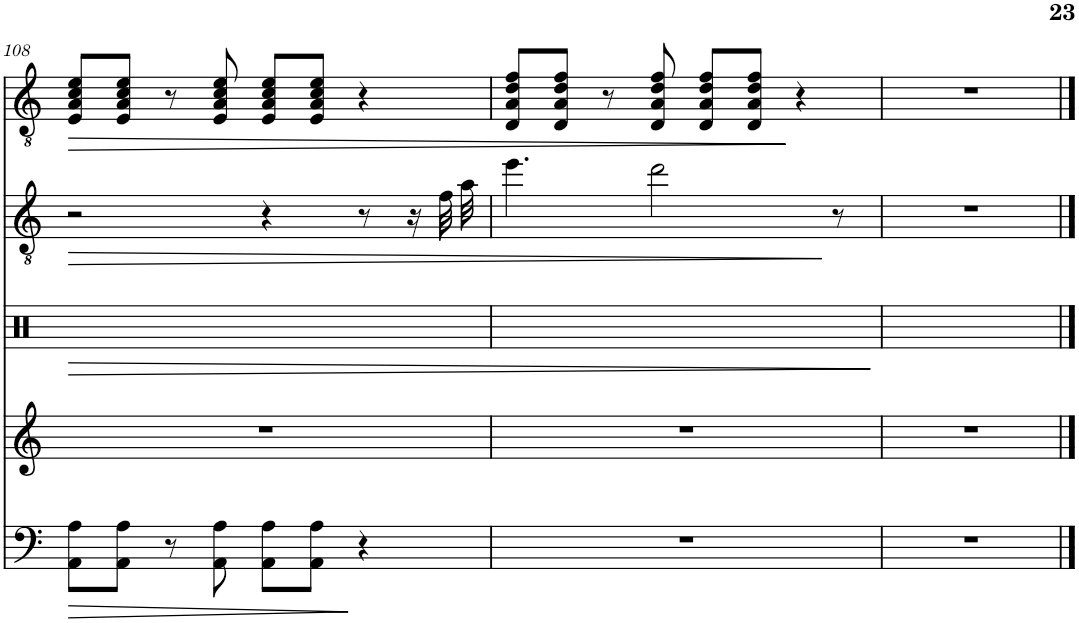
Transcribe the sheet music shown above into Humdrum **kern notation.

**kern	**dynam	**kern	**kern	**dynam	**kern	**dynam	**kern	**dynam
*part5	*part5	*part4	*part3	*part3	*part2	*part2	*part1	*part1
*staff5	*staff5	*staff4	*staff3	*staff3	*staff2	*staff2	*staff1	*staff1
*I"Voice	*	*I"Voice	*I"Voice	*	*I"Voice	*	*I"Voice	*
*I'V	*	*I'V	*I'V	*	*I'V	*	*I'V	*
!!LO:PB:g=z
*clefF4	*	*clefG2	*clefX	*	*clefGv2	*	*clefGv2	*
*k[]	*	*k[]	*k[]	*	*k[]	*	*k[]	*
*M4/4	*	*M4/4	*M4/4	*	*M4/4	*	*M4/4	*
=108	=108	=108	=108	=108	=108	=108	=108	=108
!	!LO:HP:b	!	!	!LO:HP:b	!	!LO:HP:b	!	!LO:HP:b
8AA\ 8A\L	>	1r	1ryy	>	2r	>	8E/ 8A/ 8c/ 8e/L	>
8AA\ 8A\J	.	.	.	.	.	.	8E/ 8A/ 8c/ 8e/J	.
8r	.	.	.	.	.	.	8r	.
8AA\ 8A\	.	.	.	.	.	.	8E/ 8A/ 8c/ 8e/	.
8AA\ 8A\L	.	.	.	.	4r	.	8E/ 8A/ 8c/ 8e/L	.
8AA\ 8A\J	.	.	.	.	.	.	8E/ 8A/ 8c/ 8e/J	.
4r	]	.	.	.	8r	.	4r	.
.	.	.	.	.	16r	.	.	.
.	.	.	.	.	32f\LLL	.	.	.
.	.	.	.	.	32a\JJJ	.	.	.
=109	=109	=109	=109	=109	=109	=109	=109	=109
1r	.	1r	1ryy	.	4.ee\	.	8D/ 8A/ 8d/ 8f/L	.
.	.	.	.	.	.	.	8D/ 8A/ 8d/ 8f/J	.
.	.	.	.	.	.	.	8r	.
.	.	.	.	.	2dd\	.	8D/ 8A/ 8d/ 8f/	.
.	.	.	.	.	.	.	8D/ 8A/ 8d/ 8f/L	.
.	.	.	.	.	.	.	8D/ 8A/ 8d/ 8f/J	.
.	.	.	.	.	.	.	4r	]
.	.	.	.	.	8r	]	.	.
.	.	.	.	]	.	.	.	.
=110	=110	=110	=110	=110	=110	=110	=110	=110
1r	.	1r	1ryy	.	1r	.	1r	.
==	==	==	==	==	==	==	==	==
*-	*-	*-	*-	*-	*-	*-	*-	*-
